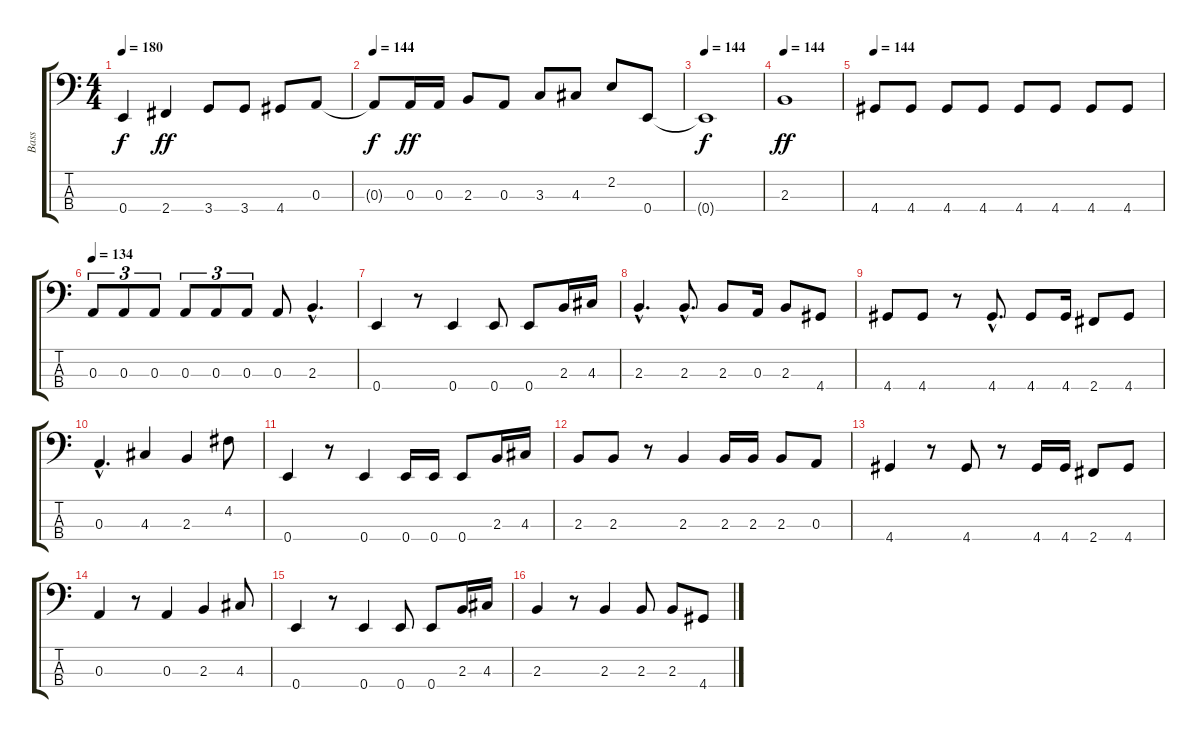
\track ("Bass" "Bass") {instrument electricbassfinger}
\staff {score tabs}
\tuning (G2 D2 A1 E1) {hide}
\ts (4 4)
\tempo 180
\clef f4
\ks c
0.4{t}.4{dy f} 2.4.4{dy ff} 3.4.8 3.4.8 4.4.8 0.3.8 |
\tempo 144
0.3{t}.8{dy f} 0.3.16{dy ff} 0.3.16 2.3.8 0.3.8 3.3.8 4.3.8 2.2.8 0.4.8 |
\tempo 144
0.4{t}.1{dy f} |
\tempo 144
2.3.1{dy ff} |
\tempo 144
4.4.8 4.4.8 4.4.8 4.4.8 4.4.8 4.4.8 4.4.8 4.4.8 |
\tempo 134
0.3.8{tu (3 2)} 0.3.8{tu (3 2)} 0.3.8{tu (3 2)} 0.3.8{tu (3 2)} 0.3.8{tu (3 2)} 0.3.8{tu (3 2)} 0.3.8 2.3{hac}.4{d} |
0.4.4 r.8 0.4.4 0.4.8 0.4.8 2.3.16 4.3.16 |
2.3{hac}.4{d} 2.3{hac}.8{d} 2.3.8 0.3.16 2.3.8 4.4.8 |
4.4.8 4.4.8 r.8 4.4{hac}.8{d} 4.4.8 4.4.16 2.4.8 4.4.8 |
0.3{hac}.4{d} 4.3.4 2.3.4 4.2.8 |
0.4.4 r.8 0.4.4 0.4.16 0.4.16 0.4.8 2.3.16 4.3.16 |
2.3.8 2.3.8 r.8 2.3.4 2.3.16 2.3.16 2.3.8 0.3.8 |
4.4.4 r.8 4.4.8 r.8 4.4.16 4.4.16 2.4.8 4.4.8 |
0.3.4 r.8 0.3.4 2.3.4 4.3.8 |
0.4.4 r.8 0.4.4 0.4.8 0.4.8 2.3.16 4.3.16 |
2.3.4 r.8 2.3.4 2.3.8 2.3.8 4.4.8
